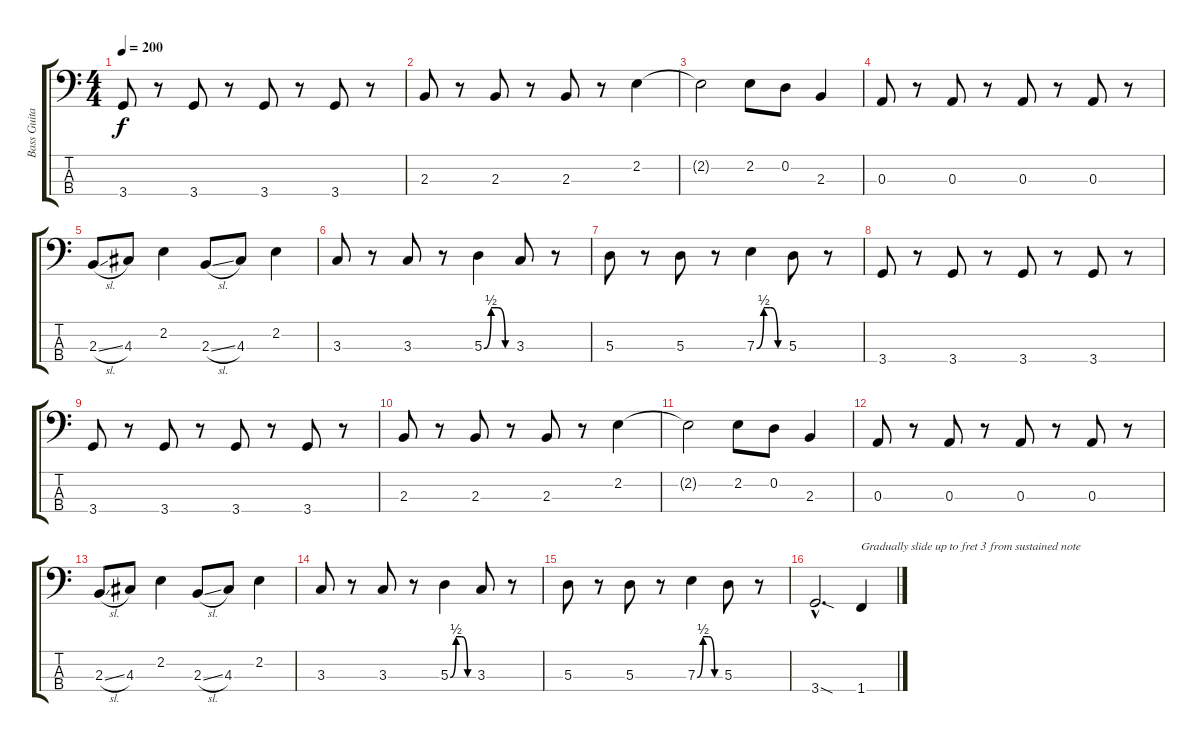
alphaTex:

\track ("Bass Guitar" "Bass Guita") {instrument electricbassfinger}
\staff {score tabs}
\tuning (G2 D2 A1 E1) {hide}
\ts (4 4)
\tempo 200
\clef f4
\ks c
3.4.8{dy f} r.8 3.4.8 r.8 3.4.8 r.8 3.4.8 r.8 |
2.3.8 r.8 2.3.8 r.8 2.3.8 r.8 2.2.4 |
2.2{t}.2 2.2.8 0.2.8 2.3.4 |
0.3.8 r.8 0.3.8 r.8 0.3.8 r.8 0.3.8 r.8 |
2.3{sl}.8 4.3.8 2.2.4 2.3{sl}.8 4.3.8 2.2.4 |
3.3.8 r.8 3.3.8 r.8 5.3{be (custom 0 0 15 2 30 2 45 0 60 0)}.4 3.3.8 r.8 |
5.3.8 r.8 5.3.8 r.8 7.3{be (custom 0 0 15 2 30 2 45 0 60 0)}.4 5.3.8 r.8 |
3.4.8 r.8 3.4.8 r.8 3.4.8 r.8 3.4.8 r.8 |
3.4.8 r.8 3.4.8 r.8 3.4.8 r.8 3.4.8 r.8 |
2.3.8 r.8 2.3.8 r.8 2.3.8 r.8 2.2.4 |
2.2{t}.2 2.2.8 0.2.8 2.3.4 |
0.3.8 r.8 0.3.8 r.8 0.3.8 r.8 0.3.8 r.8 |
2.3{sl}.8 4.3.8 2.2.4 2.3{sl}.8 4.3.8 2.2.4 |
3.3.8 r.8 3.3.8 r.8 5.3{be (custom 0 0 15 2 30 2 45 0 60 0)}.4 3.3.8 r.8 |
5.3.8 r.8 5.3.8 r.8 7.3{be (custom 0 0 15 2 30 2 45 0 60 0)}.4 5.3.8 r.8 |
3.4{sod hac}.2{d} 1.4.4{txt "Gradually slide up to fret 3 from sustained note"}
